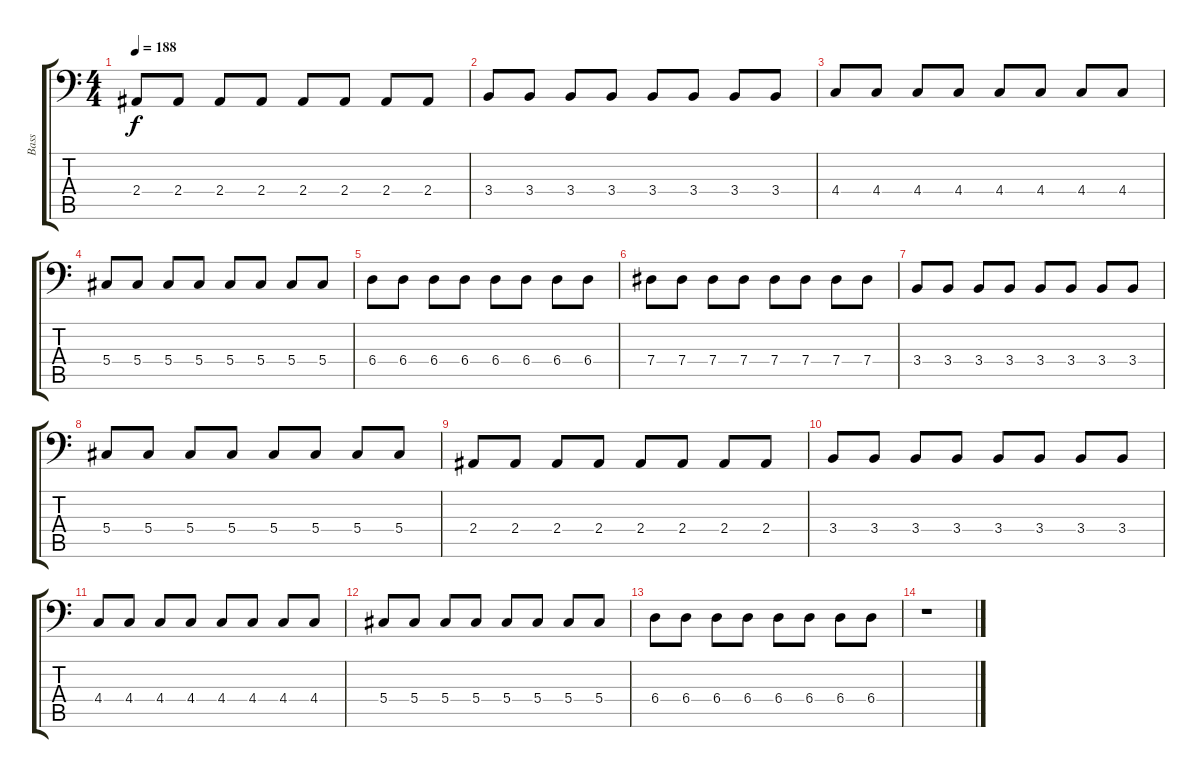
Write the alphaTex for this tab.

\track ("Bass" "Bass") {instrument slapbass2}
\staff {score tabs}
\tuning (B2 Gb2 Db2 Ab1 Eb1 Bb0) {hide}
\ts (4 4)
\tempo 188
\clef f4
\ks c
2.4.8{dy f} 2.4.8 2.4.8 2.4.8 2.4.8 2.4.8 2.4.8 2.4.8 |
3.4.8 3.4.8 3.4.8 3.4.8 3.4.8 3.4.8 3.4.8 3.4.8 |
4.4.8 4.4.8 4.4.8 4.4.8 4.4.8 4.4.8 4.4.8 4.4.8 |
5.4.8 5.4.8 5.4.8 5.4.8 5.4.8 5.4.8 5.4.8 5.4.8 |
6.4.8 6.4.8 6.4.8 6.4.8 6.4.8 6.4.8 6.4.8 6.4.8 |
7.4.8{volume 15} 7.4.8 7.4.8 7.4.8 7.4.8{volume 14} 7.4.8 7.4.8 7.4.8 |
3.4.8{volume 13} 3.4.8 3.4.8 3.4.8 3.4.8 3.4.8{volume 12} 3.4.8 3.4.8 |
5.4.8 5.4.8{volume 11} 5.4.8 5.4.8 5.4.8 5.4.8{volume 10} 5.4.8 5.4.8 |
2.4.8 2.4.8 2.4.8{volume 9} 2.4.8 2.4.8 2.4.8 2.4.8{volume 7} 2.4.8 |
3.4.8 3.4.8 3.4.8 3.4.8{volume 6} 3.4.8 3.4.8 3.4.8 3.4.8 |
4.4.8{volume 5} 4.4.8 4.4.8 4.4.8 4.4.8{volume 4} 4.4.8 4.4.8 4.4.8 |
5.4.8{volume 3} 5.4.8 5.4.8 5.4.8 5.4.8 5.4.8{volume 2} 5.4.8 5.4.8 |
6.4.8{volume 1} 6.4.8 6.4.8 6.4.8 6.4.8 6.4.8 6.4.8 6.4.8 |
r.1
